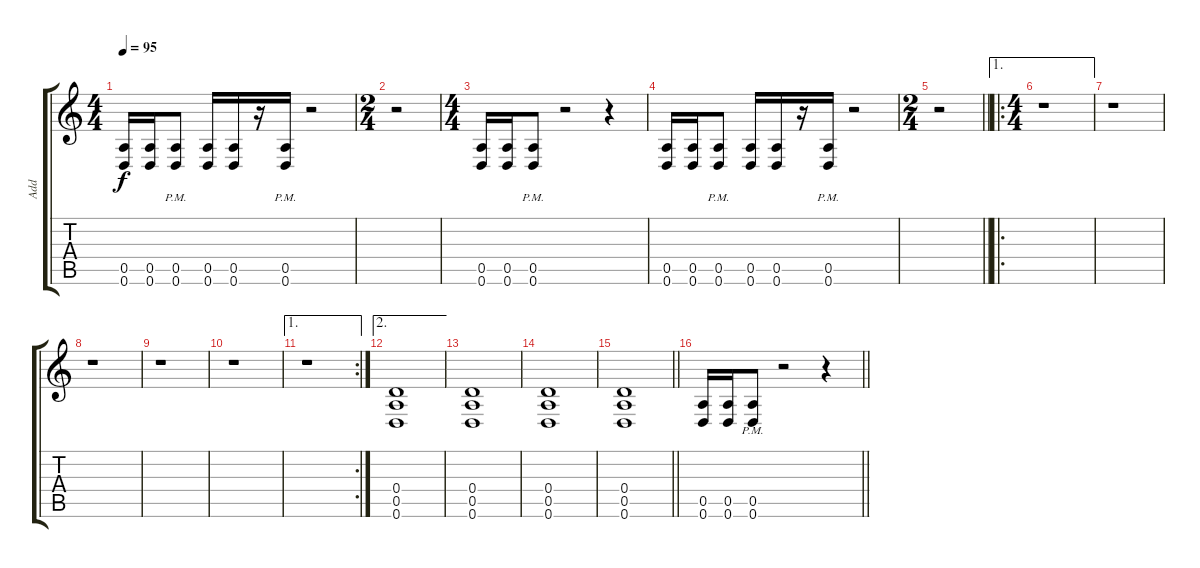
\track ("Add" "Add") {instrument distortionguitar}
\staff {score tabs}
\tuning (E4 B3 G3 D3 A2 D2) {hide}
\ts (4 4)
\tempo 95
\clef g2
\ks c
(0.5 0.6).16{dy f} (0.5 0.6).16 (0.5{pm} 0.6{pm}).8 (0.5 0.6).16 (0.5 0.6).16 r.16 (0.5{pm} 0.6{pm}).16 r.2 |
\ts (2 4)
r.2 |
\ts (4 4)
(0.5 0.6).16 (0.5 0.6).16 (0.5{pm} 0.6{pm}).8 r.2 r.4 |
(0.5 0.6).16 (0.5 0.6).16 (0.5{pm} 0.6{pm}).8 (0.5 0.6).16 (0.5 0.6).16 r.16 (0.5{pm} 0.6{pm}).16 r.2 |
\ts (2 4)
\barLineRight lightlight
r.2 |
\ae 1
\ro
\ts (4 4)
r.1 |
r.1 |
r.1 |
r.1 |
r.1 |
\ae 1
\rc 2
r.1 |
\ae 2
(0.4 0.5 0.6).1 |
(0.4 0.5 0.6).1 |
(0.4 0.5 0.6).1 |
\barLineRight lightlight
(0.4 0.5 0.6).1 |
\barLineRight lightlight
(0.5 0.6).16 (0.5 0.6).16 (0.5{pm} 0.6{pm}).8 r.2 r.4
